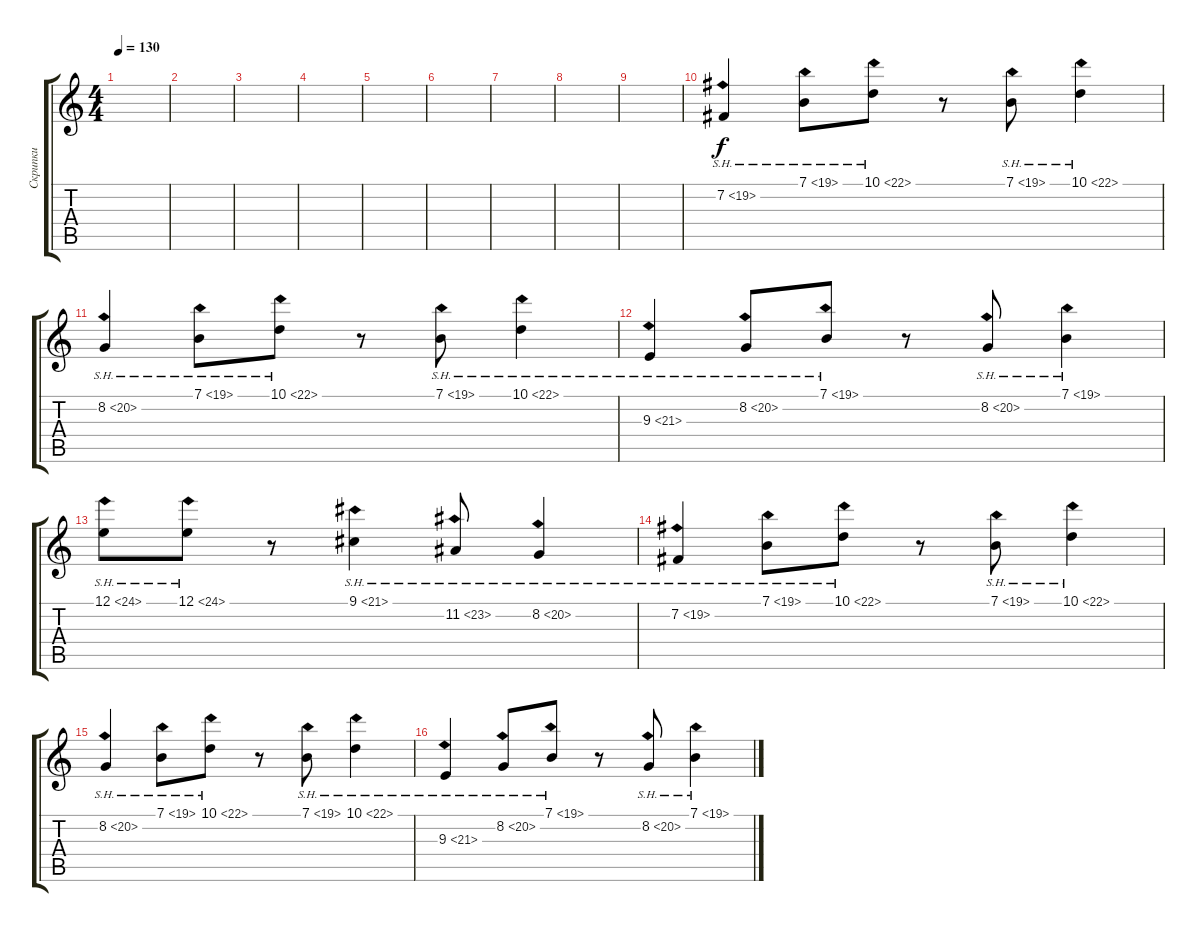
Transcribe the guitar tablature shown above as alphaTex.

\track ("Скрипки" "Скрипки") {instrument stringensemble1}
\staff {score tabs}
\tuning (E4 B3 G3 D3 A2 E2) {hide}
\ts (4 4)
\tempo 130
\clef g2
\ks c
|
|
|
|
|
|
|
|
|
7.2{sh 12}.4 7.1{sh 12}.8 10.1{sh 12}.8 r.8 7.1{sh 12}.8 10.1{sh 12}.4 |
8.2{sh 12}.4 7.1{sh 12}.8 10.1{sh 12}.8 r.8 7.1{sh 12}.8 10.1{sh 12}.4 |
9.3{sh 12}.4 8.2{sh 12}.8 7.1{sh 12}.8 r.8 8.2{sh 12}.8 7.1{sh 12}.4 |
12.1{sh 12}.8 12.1{sh 12}.8 r.8 9.1{sh 12}.4 11.2{sh 12}.8 8.2{sh 12}.4 |
7.2{sh 12}.4 7.1{sh 12}.8 10.1{sh 12}.8 r.8 7.1{sh 12}.8 10.1{sh 12}.4 |
8.2{sh 12}.4 7.1{sh 12}.8 10.1{sh 12}.8 r.8 7.1{sh 12}.8 10.1{sh 12}.4 |
9.3{sh 12}.4 8.2{sh 12}.8 7.1{sh 12}.8 r.8 8.2{sh 12}.8 7.1{sh 12}.4
